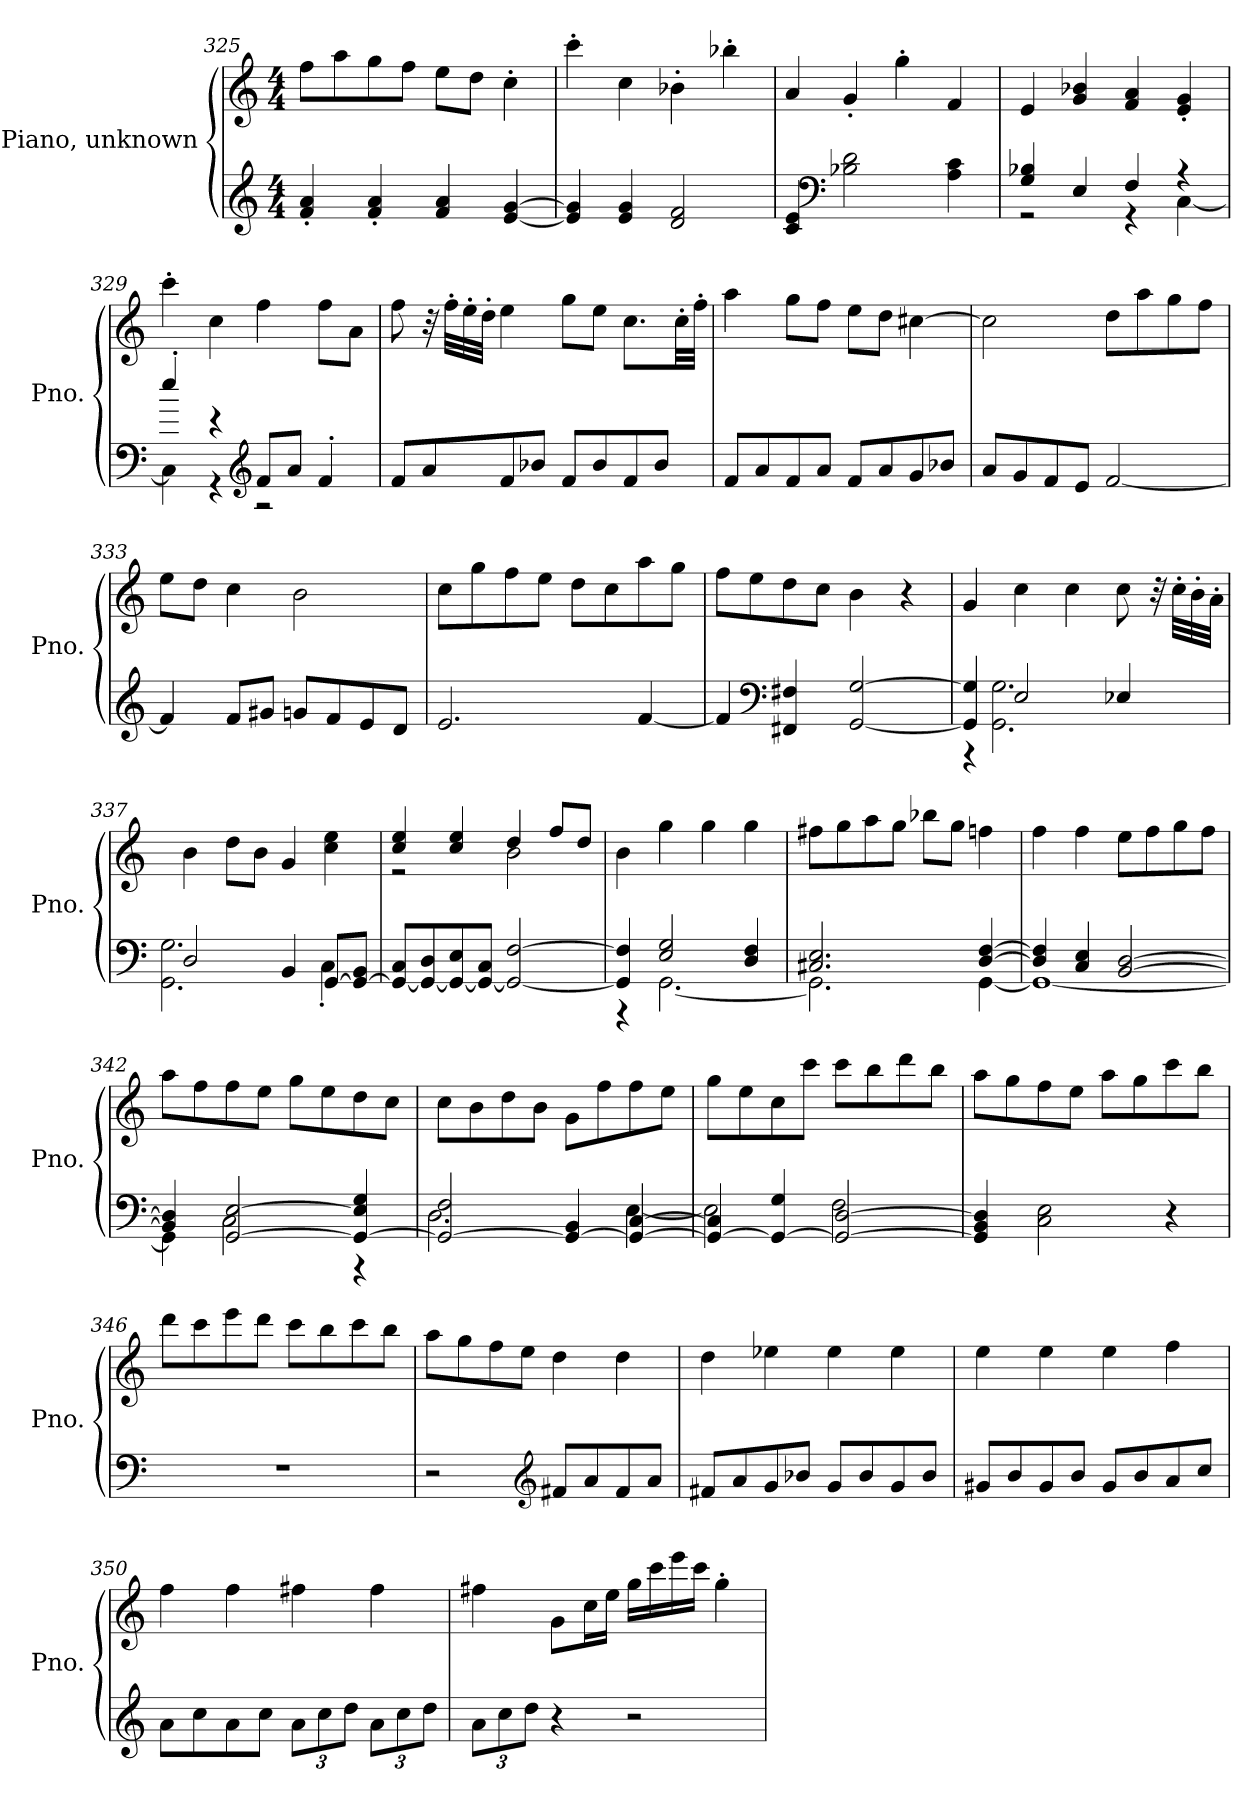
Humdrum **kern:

**kern	**kern
*part1	*part1
*staff2	*staff1
*I"Piano, unknown	*
*I'Pno.	*
*clefG2	*clefG2
*k[]	*k[]
*M4/4	*M4/4
=325	=325
4f/' 4a/'	8ff\L
.	8aa\
4f/' 4a/'	8gg\
.	8ff\J
4f/ 4a/	8ee\L
.	8dd\J
[4e/ [4g/	4cc'\
=326	=326
4e/] 4g/]	4ccc'\
4e/ 4g/	4cc\
2d/ 2f/	4b-X'\
.	4bb-X'\
=327	=327
4c/ 4e/	4a/
*clefF4	*
2B-X\ 2d\	4g'/
.	4gg'\
4A\ 4c\	4f/
=328	=328
*^	*
4G/ 4B-X/	2r	4e/
4E/	.	4g/ 4b-X/
4F/	4r	4f/ 4a/
4r	[4C\	4e/' 4g/'
!!LO:LB:g=z
=329	=329	=329
4ee'/	4C\]	4ccc'\
4r	4r	4cc\
*clefG2	*	*
8f/L	2r	4ff\
8a/J	.	.
4f'/	.	8ff\L
.	.	8a\J
*v	*v	*
=330	=330
8f/L	8ff\
8a/	32r
.	32ff'\LLL
.	32ee'\
.	32dd'\JJJ
8f/	4ee\
8b-X/J	.
8f/L	8gg\L
8b-/	8ee\J
8f/	8.cc\L
8b-/J	.
.	32cc'\LL
.	32ff'\JJJ
=331	=331
8f/L	4aa\
8a/	.
8f/	8gg\L
8a/J	8ff\J
8f/L	8ee\L
8a/	8dd\J
8g/	[4cc#X\
8b-X/J	.
=332	=332
8a/L	2cc#\]
8g/	.
8f/	.
8e/J	.
[2f/	8dd\L
.	8aa\
.	8gg\
.	8ff\J
!!LO:LB:g=z
=333	=333
4f/]	8ee\L
.	8dd\J
8f/L	4cc\
8g#X/J	.
8gn/L	2b\
8f/	.
8e/	.
8d/J	.
=334	=334
2.e/	8cc\L
.	8gg\
.	8ff\
.	8ee\J
.	8dd\L
.	8cc\
[4f/	8aa\
.	8gg\J
=335	=335
4f/]	8ff\L
.	8ee\
*clefF4	*
4FF#X/ 4F#X/	8dd\
.	8cc\J
[2GG/ [2G/	4b\
.	4r
=336	=336
*^	*
4GG/] 4G/]	4r	4g/
2E/	2.GG\ 2.G\	4cc\
.	.	4cc\
4E-X/	.	8cc\
.	.	32r
.	.	32cc'\LLL
.	.	32b'\
.	.	32a'\JJJ
=337	=337	=337
2D/	2.GG\ 2.G\	4b\
.	.	8dd\L
.	.	8b\J
4BB/	.	4g/
[8GG/L	4C'\	4cc\ 4ee\
8GG/_ 8BB/J	.	.
*v	*v	*
!!LO:PB:g=z
=338	=338
*	*^
8GG/_ 8C/L	4cc/ 4ee/	2r
8GG/_ 8D/	.	.
8GG/_ 8E/	4cc/ 4ee/	.
8GG/_ 8C/J	.	.
2GG/_ [2F/	4dd/	2b\
.	8ff/L	.
.	8dd/J	.
*	*v	*v
=339	=339
*^	*
4GG/] 4F/]	4r	4b\
2E/ 2G/	[2.GG\	4gg\
.	.	4gg\
4D/ 4F/	.	4gg\
=340	=340	=340
2.C#X/ 2.E/	2.GG\]	8ff#X\L
.	.	8gg\
.	.	8aa\
.	.	8gg\J
.	.	8bb-X\L
.	.	8gg\J
[4D/ [4F/	[4GG\	4ffn\
=341	=341	=341
4D/] 4F/]	1GG_	4ff\
4C/ 4E/	.	4ff\
[2BB/ [2D/	.	8ee\L
.	.	8ff\
.	.	8gg\
.	.	8ff\J
=342	=342	=342
4BB/] 4D/]	4GG\]	8aa\L
.	.	8ff\
[2GG/ [2E/	2C\	8ff\
.	.	8ee\J
.	.	8gg\L
.	.	8ee\
4GG/_ 4E/] 4G/	4r	8dd\
.	.	8cc\J
!!LO:LB:g=z
=343	=343	=343
2GG/_ 2F/	2.D\	8cc\L
.	.	8b\
.	.	8dd\
.	.	8b\J
4GG/_ 4BB/	.	8g\L
.	.	8ff\
4GG/_ [4C/	[4E\	8ff\
.	.	8ee\J
=344	=344	=344
4GG/_ 4C/]	2E\]	8gg\L
.	.	8ee\
4GG/_ 4G/	.	8cc\
.	.	8ccc\J
2GG/_ [2D/	2F\	8ccc\L
.	.	8bb\
.	.	8ddd\
.	.	8bb\J
*v	*v	*
=345	=345
4GG/] 4BB/ 4D/]	8aa\L
.	8gg\
2C\ 2E\	8ff\
.	8ee\J
.	8aa\L
.	8gg\
4r	8ccc\
.	8bb\J
=346	=346
1r	8ddd\L
.	8ccc\
.	8eee\
.	8ddd\J
.	8ccc\L
.	8bb\
.	8ccc\
.	8bb\J
!!LO:LB:g=z
=347	=347
2r	8aa\L
.	8gg\
.	8ff\
.	8ee\J
*clefG2	*
8f#X/L	4dd\
8a/	.
8f#/	4dd\
8a/J	.
=348	=348
8f#X/L	4dd\
8a/	.
8g/	4ee-X\
8b-X/J	.
8g/L	4ee-\
8b-/	.
8g/	4ee-\
8b-/J	.
=349	=349
8g#X/L	4ee\
8b/	.
8g#/	4ee\
8b/J	.
8g#/L	4ee\
8b/	.
8a/	4ff\
8cc/J	.
=350	=350
8a\L	4ff\
8cc\	.
8a\	4ff\
8cc\J	.
*Xbrackettup	*
12a\L	4ff#X\
12cc\	.
12dd\J	.
12a\L	4ff#\
12cc\	.
12dd\J	.
!!LO:LB:g=z
=351	=351
12a\L	4ff#X\
12cc\	.
12dd\J	.
4r	8g\L
.	16cc\L
.	16ee\JJ
2r	16gg\LL
.	16ccc\
.	16eee\
.	16ccc\JJ
.	4gg'\
=	=
*-	*-
